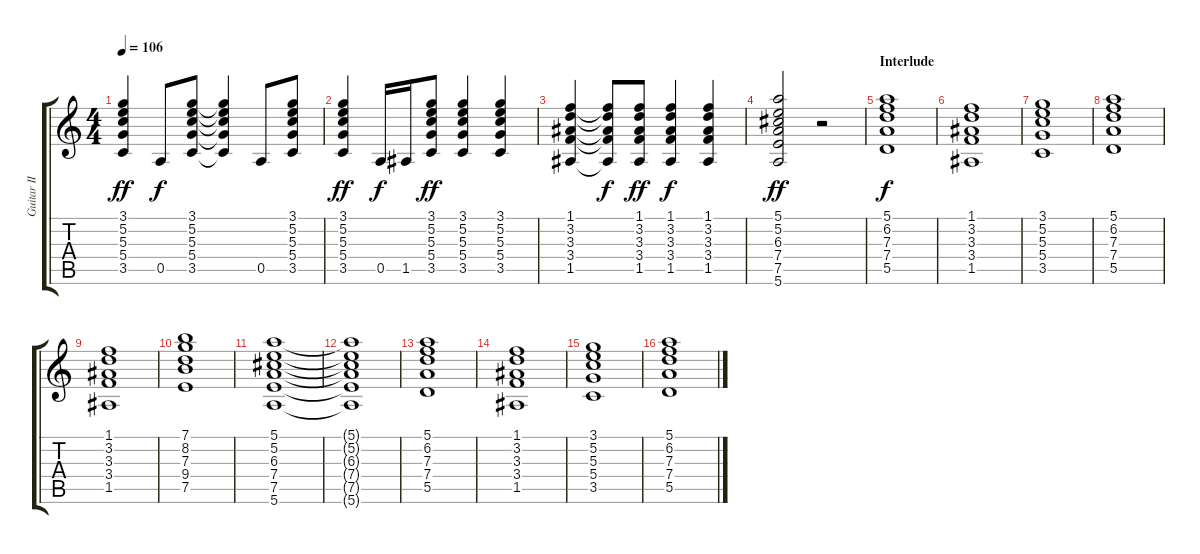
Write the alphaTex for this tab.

\track ("Guitar II" "Guitar II") {instrument overdrivenguitar}
\staff {score tabs}
\tuning (E4 B3 G3 D3 A2 E2) {hide}
\ts (4 4)
\tempo 106
\clef g2
\ks c
(3.1 5.2 5.3 5.4 3.5).4{dy ff} 0.5.8{dy f} (3.1 5.2 5.3 5.4 3.5).8 (3.1{t} 5.2{t} 5.3{t} 5.4{t} 3.5{t}).4 0.5.8 (3.1 5.2 5.3 5.4 3.5).8 |
(3.1 5.2 5.3 5.4 3.5).4{dy ff} 0.5.16{dy f} 1.5.16 (3.1 5.2 5.3 5.4 3.5).8{dy ff} (3.1 5.2 5.3 5.4 3.5).4 (3.1 5.2 5.3 5.4 3.5).4 |
(1.1 3.2 3.3 3.4 1.5).4 (1.1{t} 3.2{t} 3.3{t} 3.4{t} 1.5{t}).8{dy f} (1.1 3.2 3.3 3.4 1.5).8{dy ff} (1.1 3.2 3.3 3.4 1.5).4{dy f} (1.1 3.2 3.3 3.4 1.5).4 |
(5.1 5.2 6.3 7.4 7.5 5.6).2{dy ff} r.2 |
\section ("" "Interlude")
(5.1 6.2 7.3 7.4 5.5).1{dy f} |
(1.1 3.2 3.3 3.4 1.5).1 |
(3.1 5.2 5.3 5.4 3.5).1 |
(5.1 6.2 7.3 7.4 5.5).1 |
(1.1 3.2 3.3 3.4 1.5).1 |
(7.1 8.2 7.3 9.4 7.5).1 |
(5.1 5.2 6.3 7.4 7.5 5.6).1 |
(5.1{t} 5.2{t} 6.3{t} 7.4{t} 7.5{t} 5.6{t}).1 |
(5.1 6.2 7.3 7.4 5.5).1 |
(1.1 3.2 3.3 3.4 1.5).1 |
(3.1 5.2 5.3 5.4 3.5).1 |
(5.1 6.2 7.3 7.4 5.5).1
